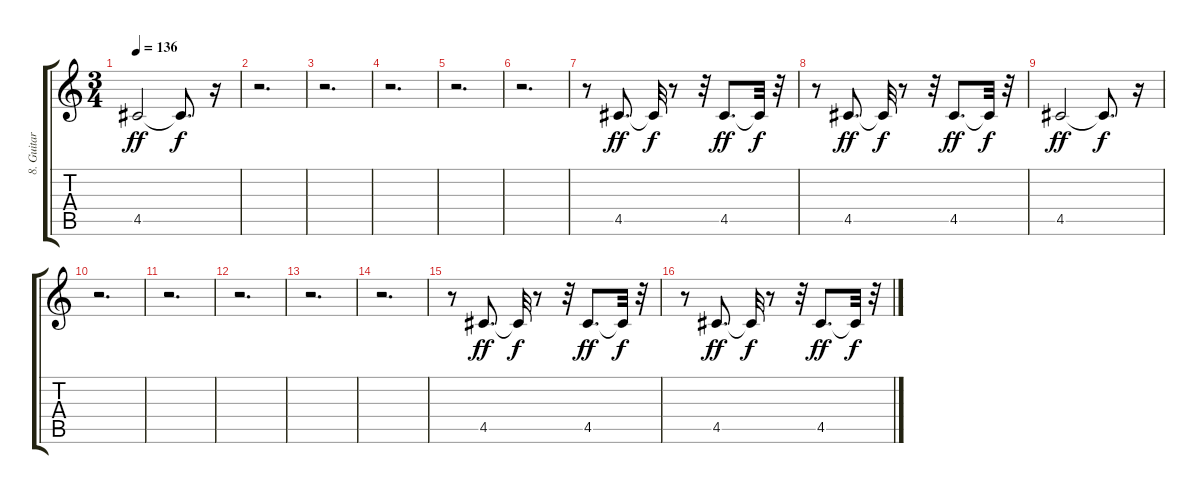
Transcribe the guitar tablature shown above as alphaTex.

\track ("8. Guitar" "8. Guitar") {instrument acousticguitarsteel}
\staff {score tabs}
\tuning (E4 B3 G3 D3 A2 E2) {hide}
\ts (3 4)
\tempo 136
\clef g2
\ks c
4.5.2{dy ff} 4.5{t}.8{d dy f} r.16 |
r.2{d} |
r.2{d} |
r.2{d} |
r.2{d} |
r.2{d} |
r.8 4.5.8{d dy ff} 4.5{t}.32{dy f} r.8 r.32 4.5.8{d dy ff} 4.5{t}.32{dy f} r.32 |
r.8 4.5.8{d dy ff} 4.5{t}.32{dy f} r.8 r.32 4.5.8{d dy ff} 4.5{t}.32{dy f} r.32 |
4.5.2{dy ff} 4.5{t}.8{d dy f} r.16 |
r.2{d} |
r.2{d} |
r.2{d} |
r.2{d} |
r.2{d} |
r.8 4.5.8{d dy ff} 4.5{t}.32{dy f} r.8 r.32 4.5.8{d dy ff} 4.5{t}.32{dy f} r.32 |
r.8 4.5.8{d dy ff} 4.5{t}.32{dy f} r.8 r.32 4.5.8{d dy ff} 4.5{t}.32{dy f} r.32
